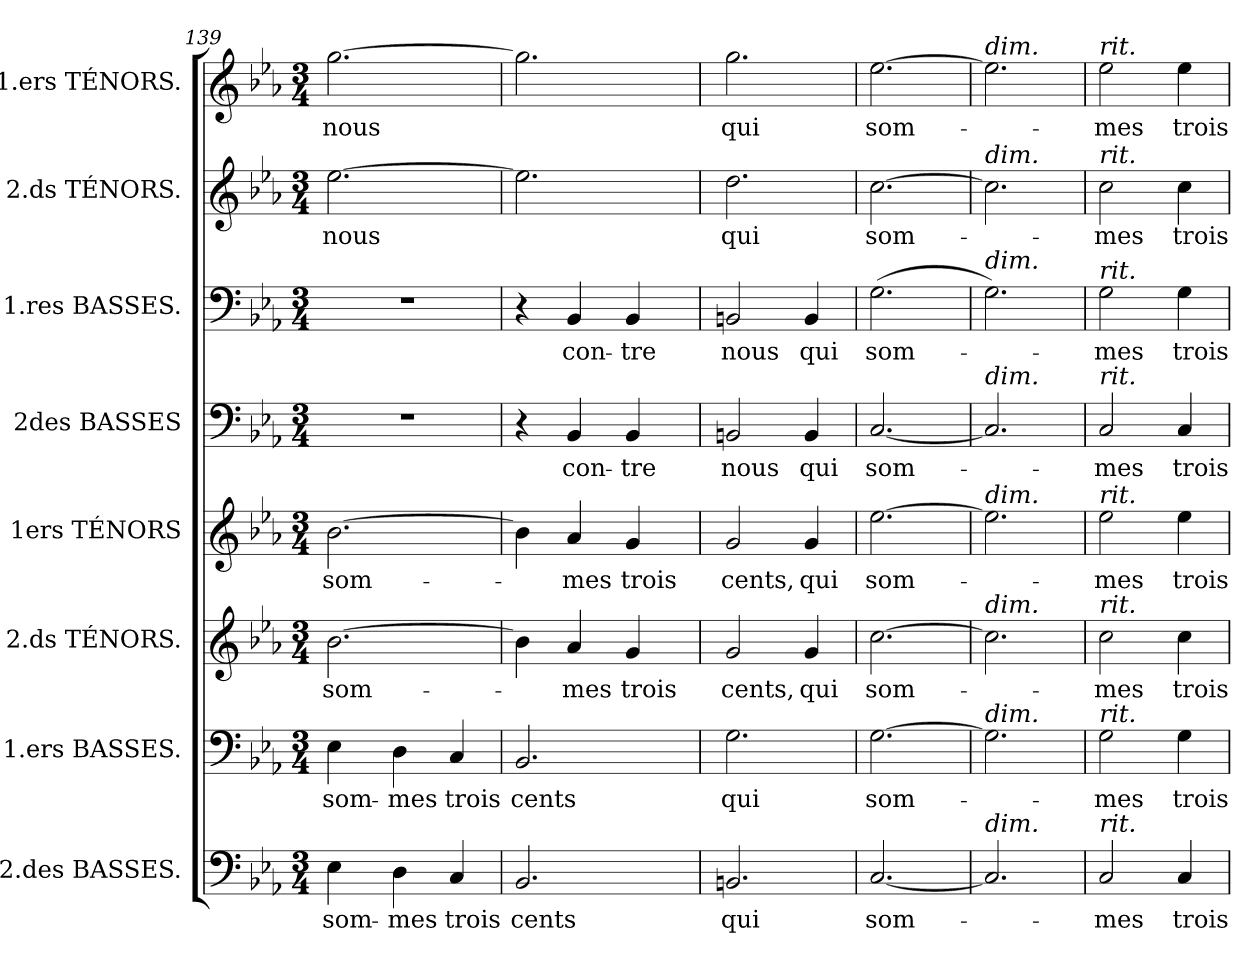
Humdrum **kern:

**kern	**text	**kern	**text	**kern	**text	**kern	**text	**kern	**text	**kern	**text	**kern	**text	**kern	**text
*part8	*part8	*part7	*part7	*part6	*part6	*part5	*part5	*part4	*part4	*part3	*part3	*part2	*part2	*part1	*part1
*staff8	*staff8	*staff7	*staff7	*staff6	*staff6	*staff5	*staff5	*staff4	*staff4	*staff3	*staff3	*staff2	*staff2	*staff1	*staff1
*I"2.des BASSES.	*	*I"1.ers BASSES.	*	*I"2.ds TÉNORS.	*	*I"1ers TÉNORS	*	*I"2des BASSES	*	*I"1.res BASSES.	*	*I"2.ds TÉNORS.	*	*I"1.ers TÉNORS.	*
*clefF4	*	*clefF4	*	*clefG2	*	*clefG2	*	*clefF4	*	*clefF4	*	*clefG2	*	*clefG2	*
*	*	*	*	*ITrd7c12	*	*ITrd7c12	*	*	*	*	*	*ITrd7c12	*	*ITrd7c12	*
*k[b-e-a-]	*	*k[b-e-a-]	*	*k[b-e-a-]	*	*k[b-e-a-]	*	*k[b-e-a-]	*	*k[b-e-a-]	*	*k[b-e-a-]	*	*k[b-e-a-]	*
*M3/4	*	*M3/4	*	*M3/4	*	*M3/4	*	*M3/4	*	*M3/4	*	*M3/4	*	*M3/4	*
=139	=139	=139	=139	=139	=139	=139	=139	=139	=139	=139	=139	=139	=139	=139	=139
4E-\	som-	4E-\	som-	[2.B-\	som-	[2.B-\	som-	2.r	.	2.r	.	[2.e-\	nous	[2.g\	nous
4D\	-mes	4D\	-mes	.	.	.	.	.	.	.	.	.	.	.	.
4C/	trois	4C/	trois	.	.	.	.	.	.	.	.	.	.	.	.
=140	=140	=140	=140	=140	=140	=140	=140	=140	=140	=140	=140	=140	=140	=140	=140
2.BB-/	cents	2.BB-/	cents	4B-\]	.	4B-\]	.	4r	.	4r	.	2.e-\]	.	2.g\]	.
.	.	.	.	4A-/	-mes	4A-/	-mes	4BB-/	con-	4BB-/	con-	.	.	.	.
.	.	.	.	4G/	trois	4G/	trois	4BB-/	-tre	4BB-/	-tre	.	.	.	.
=141	=141	=141	=141	=141	=141	=141	=141	=141	=141	=141	=141	=141	=141	=141	=141
2.BBn/	qui	2.G\	qui	2G/	cents,	2G/	cents,	2BBn/	nous	2BBn/	nous	2.d\	qui	2.g\	qui
.	.	.	.	4G/	qui	4G/	qui	4BB/	qui	4BB/	qui	.	.	.	.
!!LO:LB:g=z
=142	=142	=142	=142	=142	=142	=142	=142	=142	=142	=142	=142	=142	=142	=142	=142
[2.C/	-som-	[2.G\	-som-	[2.c\	-som-	[2.e-\	-som-	[2.C/	-som-	(2.G\	-som-	[2.c\	-som-	[2.e-\	som-
=143	=143	=143	=143	=143	=143	=143	=143	=143	=143	=143	=143	=143	=143	=143	=143
!	!	!	!	!	!	!	!	!	!	!	!	!	!	!LO:TX:i:t=dim.	!
!	!	!	!	!	!	!	!	!	!	!	!	!LO:TX:i:t=dim.	!	!	!
!	!	!	!	!	!	!	!	!	!	!LO:TX:i:t=dim.	!	!	!	!	!
!	!	!	!	!	!	!	!	!LO:TX:i:t=dim.	!	!	!	!	!	!	!
!	!	!	!	!	!	!LO:TX:i:t=dim.	!	!	!	!	!	!	!	!	!
!	!	!	!	!LO:TX:i:t=dim.	!	!	!	!	!	!	!	!	!	!	!
!	!	!LO:TX:i:t=dim.	!	!	!	!	!	!	!	!	!	!	!	!	!
!LO:TX:i:t=dim.	!	!	!	!	!	!	!	!	!	!	!	!	!	!	!
2.C/]	.	2.G\]	.	2.c\]	.	2.e-\]	.	2.C/]	.	2.G\)	.	2.c\]	.	2.e-\]	.
=144	=144	=144	=144	=144	=144	=144	=144	=144	=144	=144	=144	=144	=144	=144	=144
!	!	!	!	!	!	!	!	!	!	!	!	!	!	!LO:TX:i:t=rit.	!
!	!	!	!	!	!	!	!	!	!	!	!	!LO:TX:i:t=rit.	!	!	!
!	!	!	!	!	!	!	!	!	!	!LO:TX:i:t=rit.	!	!	!	!	!
!	!	!	!	!	!	!	!	!LO:TX:i:t=rit.	!	!	!	!	!	!	!
!	!	!	!	!	!	!LO:TX:i:t=rit.	!	!	!	!	!	!	!	!	!
!	!	!	!	!LO:TX:i:t=rit.	!	!	!	!	!	!	!	!	!	!	!
!	!	!LO:TX:i:t=rit.	!	!	!	!	!	!	!	!	!	!	!	!	!
!LO:TX:i:t=rit.	!	!	!	!	!	!	!	!	!	!	!	!	!	!	!
2C/	-mes	2G\	-mes	2c\	-mes	2e-\	-mes	2C/	-mes	2G\	-mes	2c\	-mes	2e-\	-mes
4C/	trois	4G\	trois	4c\	trois	4e-\	trois	4C/	trois	4G\	trois	4c\	trois	4e-\	trois
=	=	=	=	=	=	=	=	=	=	=	=	=	=	=	=
*-	*-	*-	*-	*-	*-	*-	*-	*-	*-	*-	*-	*-	*-	*-	*-
